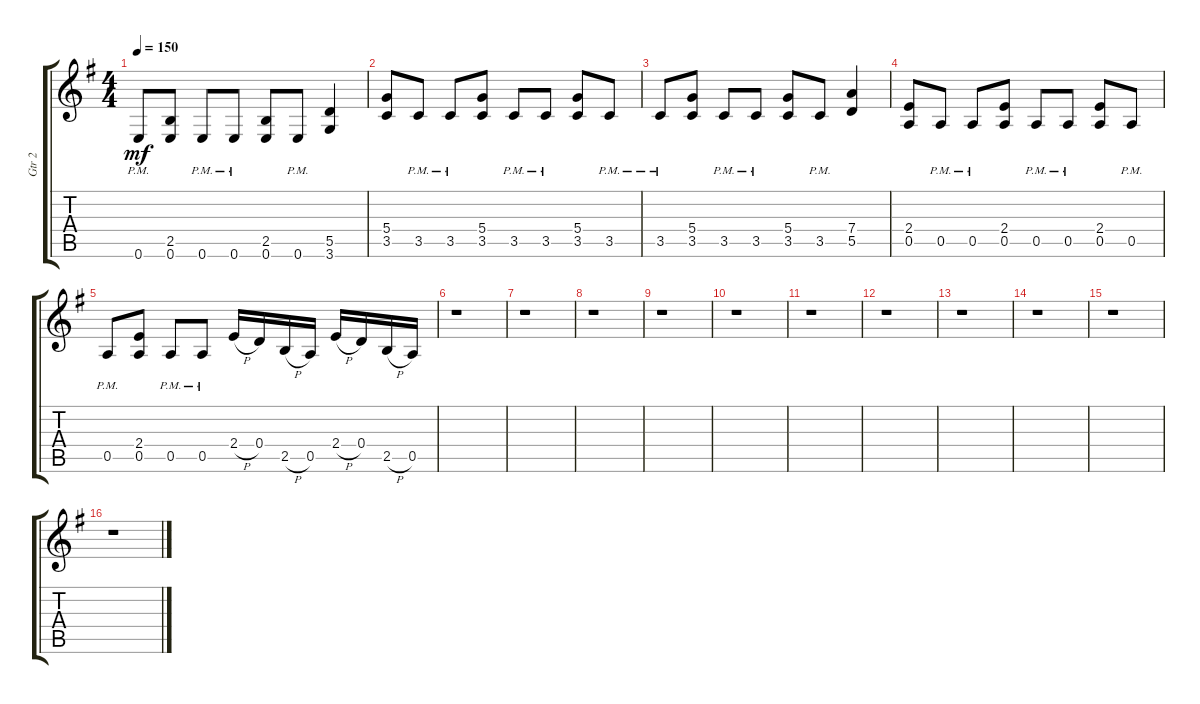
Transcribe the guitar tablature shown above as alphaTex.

\track ("Gtr 2" "Gtr 2") {instrument distortionguitar}
\staff {score tabs}
\tuning (E4 B3 G3 D3 A2 E2) {hide}
\ts (4 4)
\tempo 150
\clef g2
\ks g
0.6{pm}.8{dy mf} (2.5 0.6).8 0.6{pm}.8 0.6{pm}.8 (2.5 0.6).8 0.6{pm}.8 (5.5 3.6).4 |
(5.4 3.5).8 3.5{pm}.8 3.5{pm}.8 (5.4 3.5).8 3.5{pm}.8 3.5{pm}.8 (5.4 3.5).8 3.5{pm}.8 |
3.5{pm}.8 (5.4 3.5).8 3.5{pm}.8 3.5{pm}.8 (5.4 3.5).8 3.5{pm}.8 (7.4 5.5).4 |
(2.4 0.5).8 0.5{pm}.8 0.5{pm}.8 (2.4 0.5).8 0.5{pm}.8 0.5{pm}.8 (2.4 0.5).8 0.5{pm}.8 |
0.5{pm}.8 (2.4 0.5).8 0.5{pm}.8 0.5{pm}.8 2.4{h}.16 0.4.16 2.5{h}.16 0.5.16 2.4{h}.16 0.4.16 2.5{h}.16 0.5.16 |
r.1 |
r.1 |
r.1 |
r.1 |
r.1 |
r.1 |
r.1 |
r.1 |
r.1 |
r.1 |
r.1
